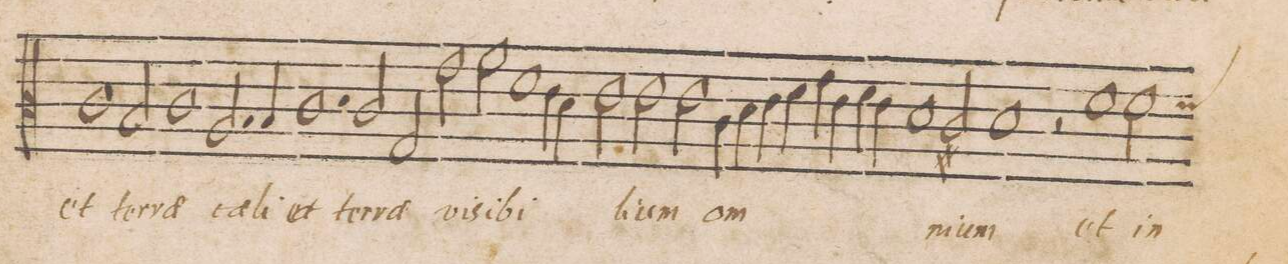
**kern	**text
*I"CANTVS	*
*clefC3	*
*k[]	*
*met(C|)	*
*M2/1	*
1c	et
2B/	ter-
=8-	=8-
1c	-rae
2.A/	cae-
4B/	-li
=9-	=9-
1.c	et
2c/	ter-
=10-	=10-
2G/	-rae
2g\	vi-
2a\	-si-
1f\	-bi-
=11-	=11-
4e\	.
4d\	.
2e\	.
2e\	-li-
=12-	=12-
2e\	-um
4c\	om-
4d\	.
4e\	.
4f\	.
4g\	.
4e\	.
=13-	=13-
4f\	.
4e\	.
1d	.
2c#X/	-ni-
=14-	=14-
1d	-um
2r	.
1f\	et
=15-	=15-
*custos:f	*
2f\	in-
*-	*-
